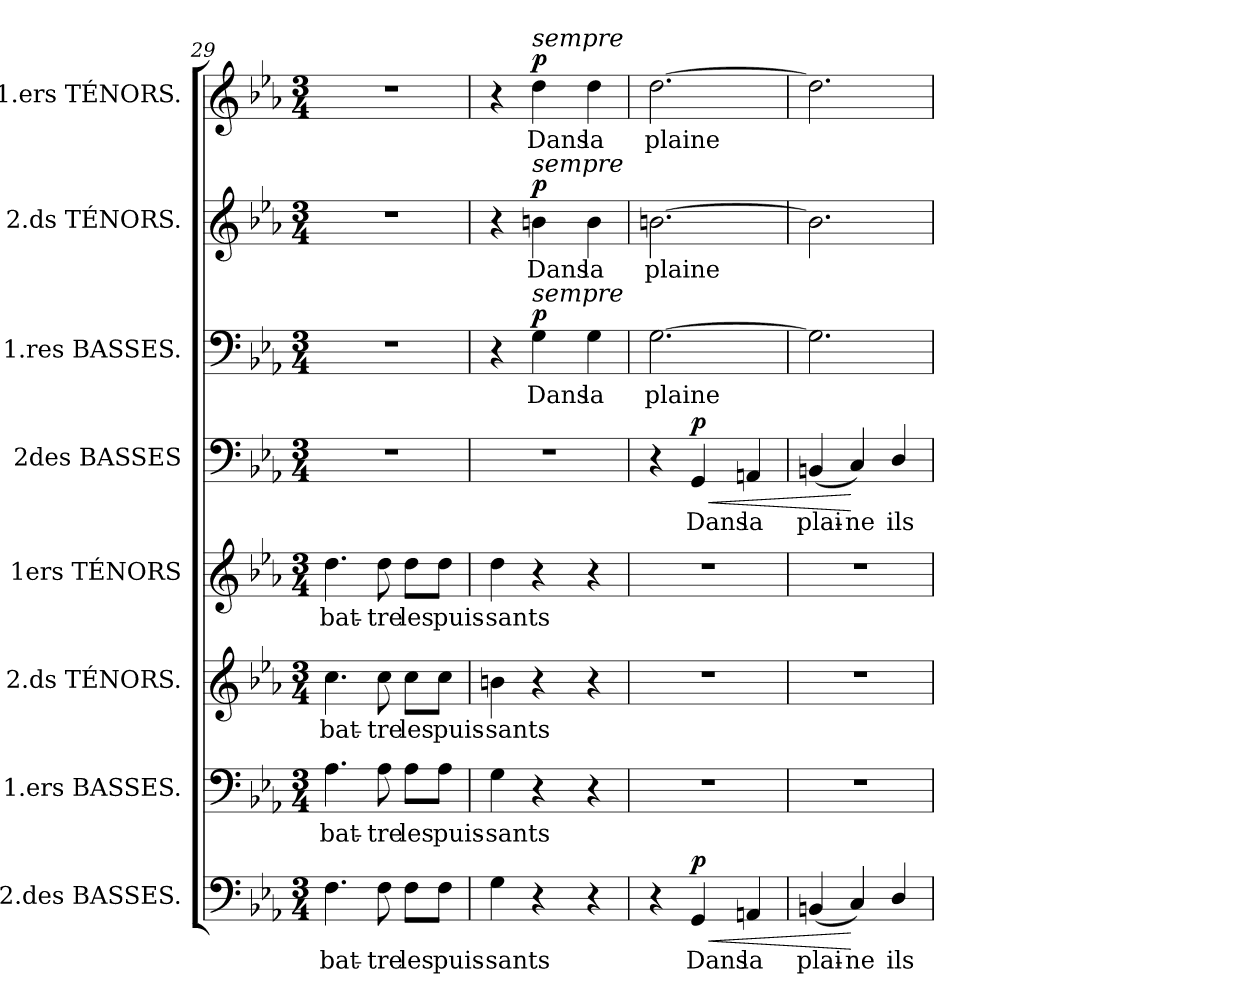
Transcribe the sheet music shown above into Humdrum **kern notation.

**kern	**text	**dynam	**kern	**text	**kern	**text	**kern	**text	**kern	**text	**dynam	**kern	**text	**dynam	**kern	**text	**dynam	**kern	**text	**dynam
*part8	*part8	*part8	*part7	*part7	*part6	*part6	*part5	*part5	*part4	*part4	*part4	*part3	*part3	*part3	*part2	*part2	*part2	*part1	*part1	*part1
*staff8	*staff8	*staff8	*staff7	*staff7	*staff6	*staff6	*staff5	*staff5	*staff4	*staff4	*staff4	*staff3	*staff3	*staff3	*staff2	*staff2	*staff2	*staff1	*staff1	*staff1
*I"2.des BASSES.	*	*	*I"1.ers BASSES.	*	*I"2.ds TÉNORS.	*	*I"1ers TÉNORS	*	*I"2des BASSES	*	*	*I"1.res BASSES.	*	*	*I"2.ds TÉNORS.	*	*	*I"1.ers TÉNORS.	*	*
*clefF4	*	*	*clefF4	*	*clefG2	*	*clefG2	*	*clefF4	*	*	*clefF4	*	*	*clefG2	*	*	*clefG2	*	*
*k[b-e-a-]	*	*	*k[b-e-a-]	*	*k[b-e-a-]	*	*k[b-e-a-]	*	*k[b-e-a-]	*	*	*k[b-e-a-]	*	*	*k[b-e-a-]	*	*	*k[b-e-a-]	*	*
*E-:	*	*	*E-:	*	*E-:	*	*E-:	*	*E-:	*	*	*E-:	*	*	*E-:	*	*	*E-:	*	*
*M3/4	*	*	*M3/4	*	*M3/4	*	*M3/4	*	*M3/4	*	*	*M3/4	*	*	*M3/4	*	*	*M3/4	*	*
=29	=29	=29	=29	=29	=29	=29	=29	=29	=29	=29	=29	=29	=29	=29	=29	=29	=29	=29	=29	=29
!	!LO:LY:b	!	!	!	!	!	!	!	!	!	!	!	!	!	!	!	!	!	!	!
!	!	!	!	!LO:LY:b	!	!	!	!	!	!	!	!	!	!	!	!	!	!	!	!
!	!	!	!	!	!	!LO:LY:b	!	!	!	!	!	!	!	!	!	!	!	!	!	!
!	!	!	!	!	!	!	!	!LO:LY:b	!LO:N:vis=1	!	!	!LO:N:vis=1	!	!	!LO:N:vis=1	!	!	!LO:N:vis=1	!	!
4.F\	-bat-	.	4.A-\	-bat-	4.cc\	-bat-	4.dd\	-bat-	2.r	.	.	2.r	.	.	2.r	.	.	2.r	.	.
!	!LO:LY:b	!	!	!	!	!	!	!	!	!	!	!	!	!	!	!	!	!	!	!
!	!	!	!	!LO:LY:b	!	!	!	!	!	!	!	!	!	!	!	!	!	!	!	!
!	!	!	!	!	!	!LO:LY:b	!	!	!	!	!	!	!	!	!	!	!	!	!	!
!	!	!	!	!	!	!	!	!LO:LY:b	!	!	!	!	!	!	!	!	!	!	!	!
8F\	-tre	.	8A-\	-tre	8cc\	-tre	8dd\	-tre	.	.	.	.	.	.	.	.	.	.	.	.
!	!LO:LY:b	!	!	!	!	!	!	!	!	!	!	!	!	!	!	!	!	!	!	!
!	!	!	!	!LO:LY:b	!	!	!	!	!	!	!	!	!	!	!	!	!	!	!	!
!	!	!	!	!	!	!LO:LY:b	!	!	!	!	!	!	!	!	!	!	!	!	!	!
!	!	!	!	!	!	!	!	!LO:LY:b	!	!	!	!	!	!	!	!	!	!	!	!
8F\L	les	.	8A-\L	les	8cc\L	les	8dd\L	les	.	.	.	.	.	.	.	.	.	.	.	.
!	!LO:LY:b	!	!	!	!	!	!	!	!	!	!	!	!	!	!	!	!	!	!	!
!	!	!	!	!LO:LY:b	!	!	!	!	!	!	!	!	!	!	!	!	!	!	!	!
!	!	!	!	!	!	!LO:LY:b	!	!	!	!	!	!	!	!	!	!	!	!	!	!
!	!	!	!	!	!	!	!	!LO:LY:b	!	!	!	!	!	!	!	!	!	!	!	!
8F\J	puis-	.	8A-\J	puis-	8cc\J	puis-	8dd\J	puis-	.	.	.	.	.	.	.	.	.	.	.	.
=30	=30	=30	=30	=30	=30	=30	=30	=30	=30	=30	=30	=30	=30	=30	=30	=30	=30	=30	=30	=30
!	!LO:LY:b	!	!	!	!	!	!	!	!	!	!	!	!	!	!	!	!	!	!	!
!	!	!	!	!LO:LY:b	!	!	!	!	!	!	!	!	!	!	!	!	!	!	!	!
!	!	!	!	!	!	!LO:LY:b	!	!	!	!	!	!	!	!	!	!	!	!	!	!
!	!	!	!	!	!	!	!	!LO:LY:b	!LO:N:vis=1	!	!	!	!	!	!	!	!	!	!	!
4G\	-sants	.	4G\	-sants	4bn\	-sants	4dd\	-sants	2.r	.	.	4r	.	.	4r	.	.	4r	.	.
!	!	!	!	!	!	!	!	!	!	!	!	!	!LO:LY:b	!	!	!	!	!	!	!
!	!	!	!	!	!	!	!	!	!	!	!	!	!	!	!	!LO:LY:b	!	!	!	!
!	!	!	!	!	!	!	!	!	!	!	!	!	!	!	!	!	!	!LO:TX:a:i:t=sempre	!	!
!	!	!	!	!	!	!	!	!	!	!	!	!	!	!	!LO:TX:a:i:t=sempre	!	!	!	!	!
!	!	!	!	!	!	!	!	!	!	!	!	!LO:TX:a:i:t=sempre	!	!	!	!	!	!	!	!
!	!	!	!	!	!	!	!	!	!	!	!	!	!	!LO:DY:a	!	!	!LO:DY:a	!	!LO:LY:b	!LO:DY:a
4r	.	.	4r	.	4r	.	4r	.	.	.	.	4G\	Dans	p	4bn\	Dans	p	4dd\	Dans	p
!	!	!	!	!	!	!	!	!	!	!	!	!	!LO:LY:b	!	!	!	!	!	!	!
!	!	!	!	!	!	!	!	!	!	!	!	!	!	!	!	!LO:LY:b	!	!	!	!
!	!	!	!	!	!	!	!	!	!	!	!	!	!	!	!	!	!	!	!LO:LY:b	!
4r	.	.	4r	.	4r	.	4r	.	.	.	.	4G\	la	.	4b\	la	.	4dd\	la	.
!!LO:PB:g=z
=31	=31	=31	=31	=31	=31	=31	=31	=31	=31	=31	=31	=31	=31	=31	=31	=31	=31	=31	=31	=31
!	!	!	!LO:N:vis=1	!	!LO:N:vis=1	!	!LO:N:vis=1	!	!	!	!	!	!	!	!	!	!	!	!	!
!	!	!	!	!	!	!	!	!	!	!	!	!	!LO:LY:b	!	!	!	!	!	!	!
!	!	!	!	!	!	!	!	!	!	!	!	!	!	!	!	!LO:LY:b	!	!	!	!
!	!	!	!	!	!	!	!	!	!	!	!	!	!	!	!	!	!	!	!LO:LY:b	!
4r	.	.	2.r	.	2.r	.	2.r	.	4r	.	.	[>2.G\	plaine	.	[>2.bn\	plaine	.	[>2.dd\	plaine	.
!	!LO:LY:b	!LO:HP:b	!	!	!	!	!	!	!	!	!	!	!	!	!	!	!	!	!	!
!	!	!LO:DY:n=1:b	!	!	!	!	!	!	!	!LO:LY:b	!LO:HP:b	!	!	!	!	!	!	!	!	!
!	!	!	!	!	!	!	!	!	!	!	!LO:DY:n=1:b	!	!	!	!	!	!	!	!	!
4GG/	Dans	< p	.	.	.	.	.	.	4GG/	Dans	< p	.	.	.	.	.	.	.	.	.
!	!LO:LY:b	!	!	!	!	!	!	!	!	!	!	!	!	!	!	!	!	!	!	!
!	!	!	!	!	!	!	!	!	!	!LO:LY:b	!	!	!	!	!	!	!	!	!	!
4AAn/	la	.	.	.	.	.	.	.	4AAn/	la	.	.	.	.	.	.	.	.	.	.
=32	=32	=32	=32	=32	=32	=32	=32	=32	=32	=32	=32	=32	=32	=32	=32	=32	=32	=32	=32	=32
!	!LO:LY:b	!	!LO:N:vis=1	!	!LO:N:vis=1	!	!LO:N:vis=1	!	!	!	!	!	!	!	!	!	!	!	!	!
!	!	!	!	!	!	!	!	!	!	!LO:LY:b	!	!	!	!	!	!	!	!	!	!
(<4BBn/	plai-	.	2.r	.	2.r	.	2.r	.	(<4BBn/	plai-	.	2.G\]	.	.	2.b\]	.	.	2.dd\]	.	.
!	!LO:LY:b	!	!	!	!	!	!	!	!	!	!	!	!	!	!	!	!	!	!	!
!	!	!	!	!	!	!	!	!	!	!LO:LY:b	!	!	!	!	!	!	!	!	!	!
4C/)	-ne	[	.	.	.	.	.	.	4C/)	-ne	[	.	.	.	.	.	.	.	.	.
!	!LO:LY:b	!	!	!	!	!	!	!	!	!	!	!	!	!	!	!	!	!	!	!
!	!	!	!	!	!	!	!	!	!	!LO:LY:b	!	!	!	!	!	!	!	!	!	!
4D/	ils	.	.	.	.	.	.	.	4D/	ils	.	.	.	.	.	.	.	.	.	.
=	=	=	=	=	=	=	=	=	=	=	=	=	=	=	=	=	=	=	=	=
*-	*-	*-	*-	*-	*-	*-	*-	*-	*-	*-	*-	*-	*-	*-	*-	*-	*-	*-	*-	*-
